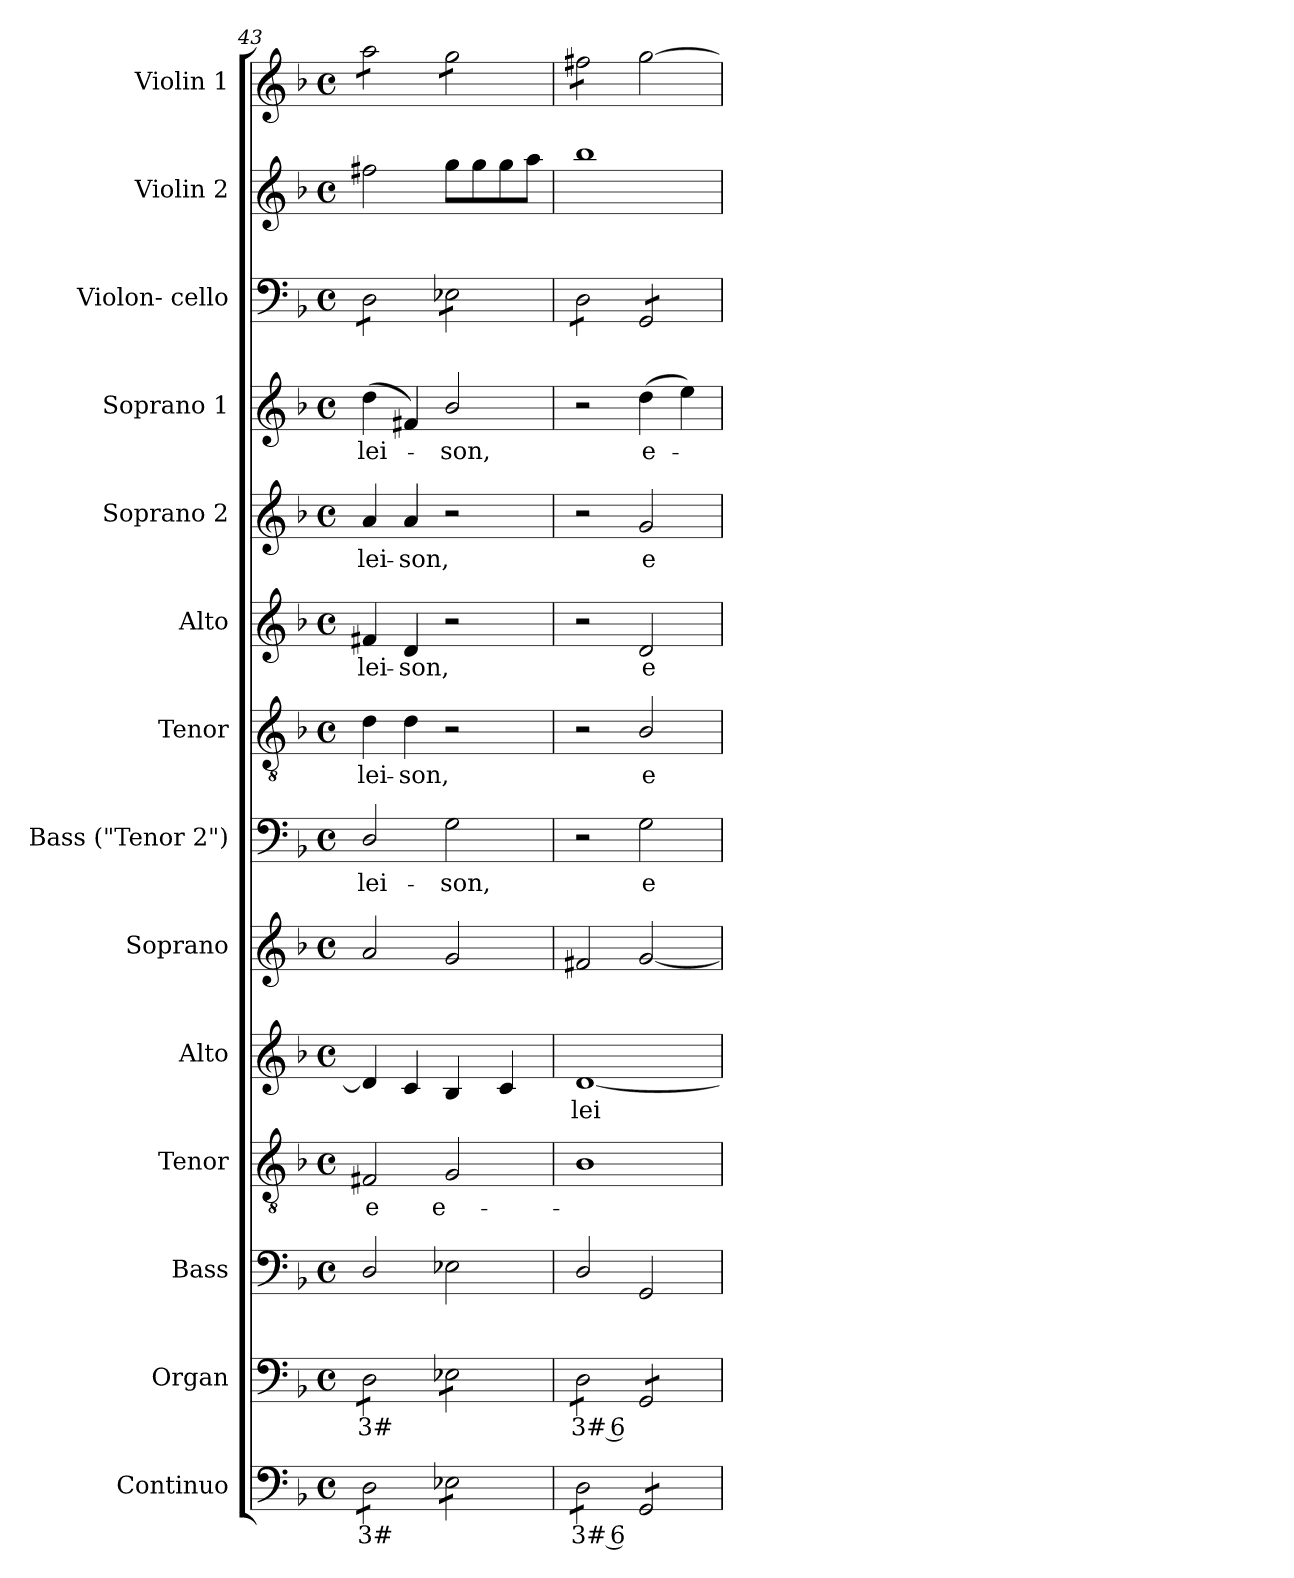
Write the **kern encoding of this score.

**kern	**text	**kern	**text	**kern	**kern	**text	**kern	**text	**kern	**kern	**text	**kern	**text	**kern	**text	**kern	**text	**kern	**text	**kern	**kern	**kern
*part14	*part14	*part13	*part13	*part12	*part11	*part11	*part10	*part10	*part9	*part8	*part8	*part7	*part7	*part6	*part6	*part5	*part5	*part4	*part4	*part3	*part2	*part1
*staff14	*staff14	*staff13	*staff13	*staff12	*staff11	*staff11	*staff10	*staff10	*staff9	*staff8	*staff8	*staff7	*staff7	*staff6	*staff6	*staff5	*staff5	*staff4	*staff4	*staff3	*staff2	*staff1
*I"Continuo	*	*I"Organ	*	*I"Bass	*I"Tenor	*	*I"Alto	*	*I"Soprano	*I"Bass ("Tenor 2")	*	*I"Tenor	*	*I"Alto	*	*I"Soprano 2	*	*I"Soprano 1	*	*I"Violon- cello	*I"Violin 2	*I"Violin 1
*I'Cont.	*	*I'Org.	*	*I'B.	*I'T.	*	*I'A.	*	*I'S.	*I'B.	*	*I'T.	*	*I'A.	*	*I'S.	*	*I'S.	*	*I'Vc.	*I'Vln. 2	*I'Vln. 1
*clefF4	*	*clefF4	*	*clefF4	*clefGv2	*	*clefG2	*	*clefG2	*clefF4	*	*clefGv2	*	*clefG2	*	*clefG2	*	*clefG2	*	*clefF4	*clefG2	*clefG2
*	*	*	*	*	*ITrd7c12	*	*	*	*	*	*	*ITrd7c12	*	*	*	*	*	*	*	*	*	*
*k[b-]	*	*k[b-]	*	*k[b-]	*k[b-]	*	*k[b-]	*	*k[b-]	*k[b-]	*	*k[b-]	*	*k[b-]	*	*k[b-]	*	*k[b-]	*	*k[b-]	*k[b-]	*k[b-]
*F:	*	*F:	*	*F:	*F:	*	*F:	*	*F:	*F:	*	*F:	*	*F:	*	*F:	*	*F:	*	*F:	*F:	*F:
*M4/4	*	*M4/4	*	*M4/4	*M4/4	*	*M4/4	*	*M4/4	*M4/4	*	*M4/4	*	*M4/4	*	*M4/4	*	*M4/4	*	*M4/4	*M4/4	*M4/4
*met(c)	*	*met(c)	*	*met(c)	*met(c)	*	*met(c)	*	*met(c)	*met(c)	*	*met(c)	*	*met(c)	*	*met(c)	*	*met(c)	*	*met(c)	*met(c)	*met(c)
=43	=43	=43	=43	=43	=43	=43	=43	=43	=43	=43	=43	=43	=43	=43	=43	=43	=43	=43	=43	=43	=43	=43
!	!LO:LY:b:color=#000000	!	!	!	!	!	!	!	!	!	!	!	!	!	!	!	!	!	!	!	!	!
!	!	!	!LO:LY:b:color=#000000	!	!	!	!	!	!	!	!	!	!	!	!	!	!	!	!	!	!	!
!	!	!	!	!	!	!LO:LY:b:color=#000000	!	!	!	!	!	!	!	!	!	!	!	!	!	!	!	!
!	!	!	!	!	!	!	!	!	!	!	!LO:LY:b:color=#000000	!	!	!	!	!	!	!	!	!	!	!
!	!	!	!	!	!	!	!	!	!	!	!	!	!LO:LY:b:color=#000000	!	!	!	!	!	!	!	!	!
!	!	!	!	!	!	!	!	!	!	!	!	!	!	!	!LO:LY:b:color=#000000	!	!	!	!	!	!	!
!	!	!	!	!	!	!	!	!	!	!	!	!	!	!	!	!	!LO:LY:b:color=#000000	!	!	!	!	!
!	!	!	!	!	!	!	!	!	!	!	!	!	!	!	!	!	!	!	!LO:LY:b:color=#000000	!	!	!
*tremolo	*	*	*	*	*	*	*	*	*	*	*	*	*	*	*	*	*	*	*	*	*	*
*	*	*tremolo	*	*	*	*	*	*	*	*	*	*	*	*	*	*	*	*	*	*	*	*
*	*	*	*	*	*	*	*	*	*	*	*	*	*	*	*	*	*	*	*	*tremolo	*	*
*	*	*	*	*	*	*	*	*	*	*	*	*	*	*	*	*	*	*	*	*	*	*tremolo
8Di\L	3#	8Di\L	3#	2Di/	2FF#Xi/	-e	4di/]	.	2ai/	2Di/	-lei-	4Di\	-lei-	4f#Xi/	-lei-	4ai/	-lei-	(4ddi\	-lei-	8Di\L	2ff#Xi\	8aai\L
8Di\	.	8Di\	.	.	.	.	.	.	.	.	.	.	.	.	.	.	.	.	.	8Di\	.	8aai\
!	!	!	!	!	!	!	!	!	!	!	!	!	!LO:LY:b:color=#000000	!	!	!	!	!	!	!	!	!
!	!	!	!	!	!	!	!	!	!	!	!	!	!	!	!LO:LY:b:color=#000000	!	!	!	!	!	!	!
!	!	!	!	!	!	!	!	!	!	!	!	!	!	!	!	!	!LO:LY:b:color=#000000	!	!	!	!	!
8Di\	.	8Di\	.	.	.	.	4ci/	.	.	.	.	4Di\	-son,	4di/	-son,	4ai/	-son,	4f#Xi/)	.	8Di\	.	8aai\
8Di\J	.	8Di\J	.	.	.	.	.	.	.	.	.	.	.	.	.	.	.	.	.	8Di\J	.	8aai\J
!	!	!	!	!	!	!LO:LY:b:color=#000000	!	!	!	!	!	!	!	!	!	!	!	!	!	!	!	!
!	!	!	!	!	!	!	!	!	!	!	!LO:LY:b:color=#000000	!	!	!	!	!	!	!	!	!	!	!
!	!	!	!	!	!	!	!	!	!	!	!	!	!	!	!	!	!	!	!LO:LY:b:color=#000000	!	!	!
8E-Xi\L	.	8E-Xi\L	.	2E-Xi\	2GGi/	e-	4B-i/	.	2gi/	2Gi\	-son,	2r	.	2r	.	2r	.	2b-i/	-son,	8E-Xi\L	8ggi\L	8ggi\L
8E-Xi\	.	8E-Xi\	.	.	.	.	.	.	.	.	.	.	.	.	.	.	.	.	.	8E-Xi\	8ggi\	8ggi\
8E-Xi\	.	8E-Xi\	.	.	.	.	4ci/	.	.	.	.	.	.	.	.	.	.	.	.	8E-Xi\	8ggi\	8ggi\
8E-Xi\J	.	8E-Xi\J	.	.	.	.	.	.	.	.	.	.	.	.	.	.	.	.	.	8E-Xi\J	8aai\J	8ggi\J
=44	=44	=44	=44	=44	=44	=44	=44	=44	=44	=44	=44	=44	=44	=44	=44	=44	=44	=44	=44	=44	=44	=44
!	!LO:LY:b:color=#000000	!	!	!	!	!	!	!	!	!	!	!	!	!	!	!	!	!	!	!	!	!
!	!	!	!LO:LY:b:color=#000000	!	!	!	!	!	!	!	!	!	!	!	!	!	!	!	!	!	!	!
!	!	!	!	!	!	!	!	!LO:LY:b:color=#000000	!	!	!	!	!	!	!	!	!	!	!	!	!	!
8Di\L	3# 6	8Di\L	3# 6	2Di/	1BB-i	.	[1di	-lei-	2f#Xi/	2r	.	2r	.	2r	.	2r	.	2r	.	8Di\L	1bb-i	8ff#Xi\L
8Di\	.	8Di\	.	.	.	.	.	.	.	.	.	.	.	.	.	.	.	.	.	8Di\	.	8ff#Xi\
8Di\	.	8Di\	.	.	.	.	.	.	.	.	.	.	.	.	.	.	.	.	.	8Di\	.	8ff#Xi\
8Di\J	.	8Di\J	.	.	.	.	.	.	.	.	.	.	.	.	.	.	.	.	.	8Di\J	.	8ff#Xi\J
*	*	*	*	*	*	*	*	*	*	*	*	*	*	*	*	*	*	*	*	*	*	*Xtremolo
!	!	!	!	!	!	!	!	!	!	!	!LO:LY:b:color=#000000	!	!	!	!	!	!	!	!	!	!	!
!	!	!	!	!	!	!	!	!	!	!	!	!	!LO:LY:b:color=#000000	!	!	!	!	!	!	!	!	!
!	!	!	!	!	!	!	!	!	!	!	!	!	!	!	!LO:LY:b:color=#000000	!	!	!	!	!	!	!
!	!	!	!	!	!	!	!	!	!	!	!	!	!	!	!	!	!LO:LY:b:color=#000000	!	!	!	!	!
!	!	!	!	!	!	!	!	!	!	!	!	!	!	!	!	!	!	!	!LO:LY:b:color=#000000	!	!	!
8GGi/L	.	8GGi/L	.	2GGi/	.	.	.	.	[2gi/	2Gi\	e-	2BB-i/	e-	2di/	e-	2gi/	e-	(4ddi\	e-	8GGi/L	.	[2ggi\
8GGi/	.	8GGi/	.	.	.	.	.	.	.	.	.	.	.	.	.	.	.	.	.	8GGi/	.	.
8GGi/	.	8GGi/	.	.	.	.	.	.	.	.	.	.	.	.	.	.	.	4eei\)	.	8GGi/	.	.
8GGi/J	.	8GGi/J	.	.	.	.	.	.	.	.	.	.	.	.	.	.	.	.	.	8GGi/J	.	.
*	*	*	*	*	*	*	*	*	*	*	*	*	*	*	*	*	*	*	*	*Xtremolo	*	*
*	*	*Xtremolo	*	*	*	*	*	*	*	*	*	*	*	*	*	*	*	*	*	*	*	*
*Xtremolo	*	*	*	*	*	*	*	*	*	*	*	*	*	*	*	*	*	*	*	*	*	*
=	=	=	=	=	=	=	=	=	=	=	=	=	=	=	=	=	=	=	=	=	=	=
*-	*-	*-	*-	*-	*-	*-	*-	*-	*-	*-	*-	*-	*-	*-	*-	*-	*-	*-	*-	*-	*-	*-
